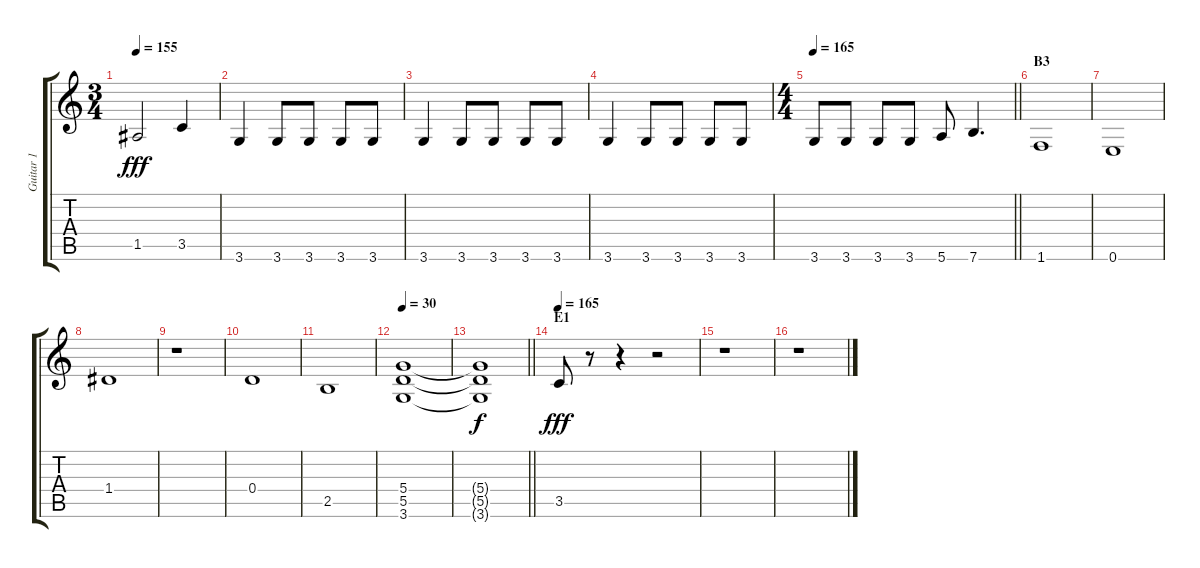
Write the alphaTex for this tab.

\track ("Guitar 1" "Guitar 1") {instrument distortionguitar}
\staff {score tabs}
\tuning (E4 B3 G3 D3 A2 E2) {hide}
\ts (3 4)
\tempo 155
\clef g2
\ks c
1.5.2{dy fff} 3.5.4 |
3.6.4 3.6.8 3.6.8 3.6.8 3.6.8 |
3.6.4 3.6.8 3.6.8 3.6.8 3.6.8 |
3.6.4 3.6.8 3.6.8 3.6.8 3.6.8 |
\ts (4 4)
\tempo 165
\barLineRight lightlight
3.6.8 3.6.8 3.6.8 3.6.8 5.6.8 7.6.4{d} |
\section ("" "B3")
1.6.1 |
0.6.1 |
1.4.1 |
r.1 |
0.4.1 |
2.5.1 |
\tempo 30
(5.4 5.5 3.6).1 |
\barLineRight lightlight
(5.4{t} 5.5{t} 3.6{t}).1{dy f} |
\section ("" "E1")
\tempo 165
3.5.8{dy fff} r.8 r.4 r.2 |
r.1 |
r.1
